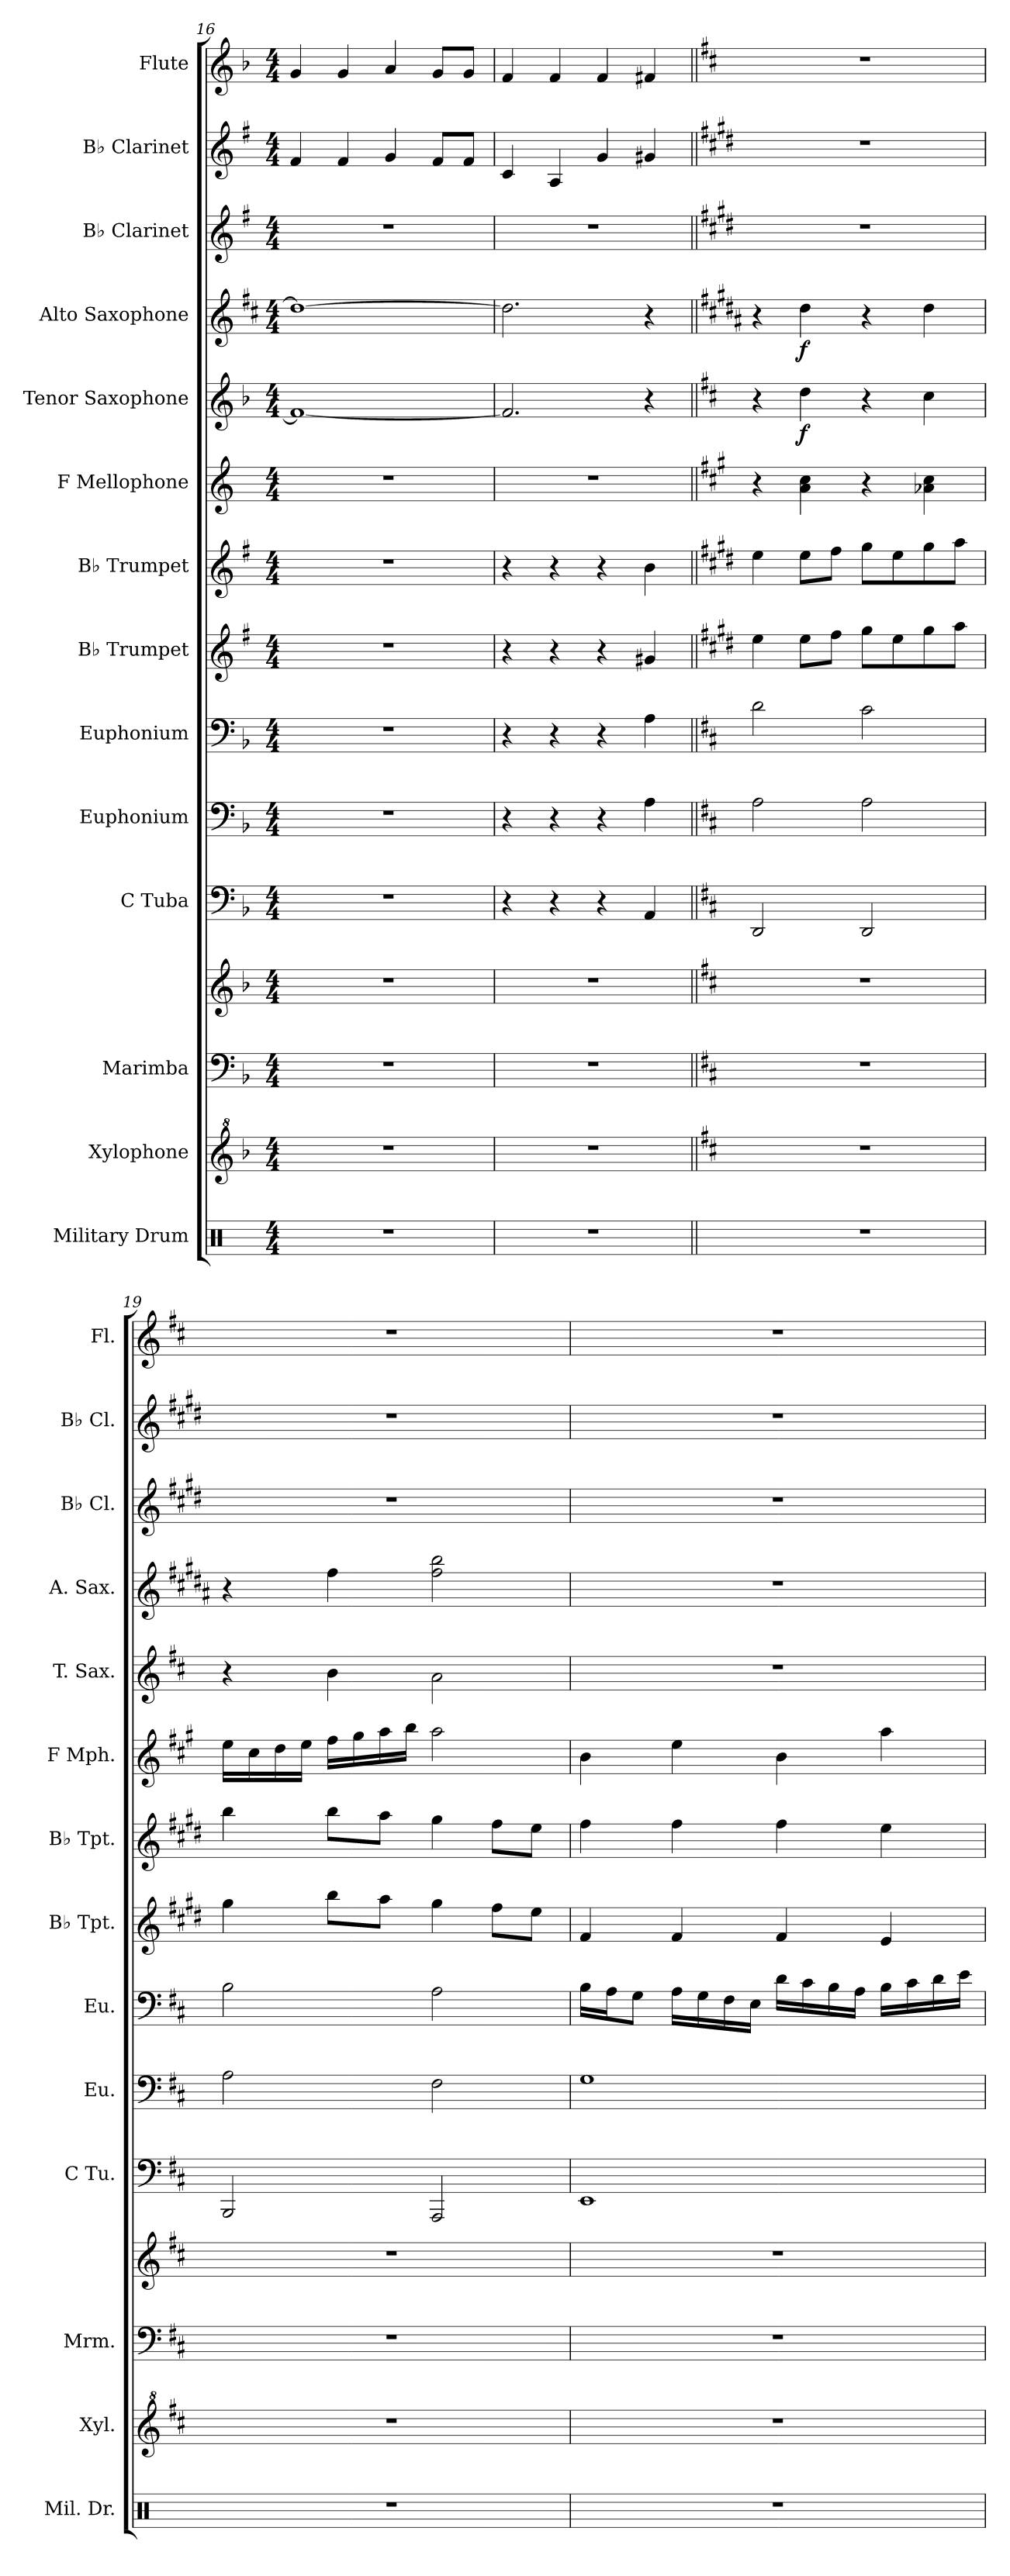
**kern	**kern	**kern	**kern	**kern	**kern	**kern	**kern	**kern	**kern	**kern	**dynam	**kern	**dynam	**kern	**kern	**kern
*part14	*part13	*part12	*part12	*part11	*part10	*part9	*part8	*part7	*part6	*part5	*part5	*part4	*part4	*part3	*part2	*part1
*staff15	*staff14	*staff13	*staff12	*staff11	*staff10	*staff9	*staff8	*staff7	*staff6	*staff5	*staff5	*staff4	*staff4	*staff3	*staff2	*staff1
*I"Military Drum	*I"Xylophone	*I"Marimba	*	*I"C Tuba	*I"Euphonium	*I"Euphonium	*I"B♭ Trumpet	*I"B♭ Trumpet	*I"F Mellophone	*I"Tenor Saxophone	*	*I"Alto Saxophone	*	*I"B♭ Clarinet	*I"B♭ Clarinet	*I"Flute
*I'Mil. Dr.	*I'Xyl.	*I'Mrm.	*	*I'C Tu.	*I'Eu.	*I'Eu.	*I'B♭ Tpt.	*I'B♭ Tpt.	*I'F Mph.	*I'T. Sax.	*	*I'A. Sax.	*	*I'B♭ Cl.	*I'B♭ Cl.	*I'Fl.
*clefX	*clefG^2	*clefF4	*clefG2	*clefF4	*clefF4	*clefF4	*clefG2	*clefG2	*clefG2	*clefG2	*	*clefG2	*	*clefG2	*clefG2	*clefG2
*	*	*	*	*	*	*	*ITrd1c2	*ITrd1c2	*ITrd4c7	*ITrd8c14	*	*ITrd5c9	*	*ITrd1c2	*ITrd1c2	*
*k[]	*k[b-]	*k[b-]	*k[b-]	*k[b-]	*k[b-]	*k[b-]	*k[b-]	*k[b-]	*k[b-]	*k[b-]	*	*k[b-]	*	*k[b-]	*k[b-]	*k[b-]
*C:	*F:	*F:	*F:	*F:	*F:	*F:	*F:	*F:	*F:	*F:	*	*F:	*	*F:	*F:	*F:
*M4/4	*M4/4	*M4/4	*M4/4	*M4/4	*M4/4	*M4/4	*M4/4	*M4/4	*M4/4	*M4/4	*	*M4/4	*	*M4/4	*M4/4	*M4/4
=16	=16	=16	=16	=16	=16	=16	=16	=16	=16	=16	=16	=16	=16	=16	=16	=16
1r	1r	1r	1r	1r	1r	1r	1r	1r	1r	1F_	.	1f_	.	1r	4e/	4g/
.	.	.	.	.	.	.	.	.	.	.	.	.	.	.	4e/	4g/
.	.	.	.	.	.	.	.	.	.	.	.	.	.	.	4f/	4a/
.	.	.	.	.	.	.	.	.	.	.	.	.	.	.	8e/L	8g/L
.	.	.	.	.	.	.	.	.	.	.	.	.	.	.	8e/J	8g/J
=17	=17	=17	=17	=17	=17	=17	=17	=17	=17	=17	=17	=17	=17	=17	=17	=17
1r	1r	1r	1r	4r	4r	4r	4r	4r	1r	2.F/]	.	2.f\]	.	1r	4B-/	4f/
.	.	.	.	4r	4r	4r	4r	4r	.	.	.	.	.	.	4G/	4f/
.	.	.	.	4r	4r	4r	4r	4r	.	.	.	.	.	.	4f/	4f/
.	.	.	.	4AA/	4A\	4A\	4f#X/	4a\	.	4r	.	4r	.	.	4f#X/	4f#X/
!!LO:PB:g=z
=18||	=18||	=18||	=18||	=18||	=18||	=18||	=18||	=18||	=18||	=18||	=18||	=18||	=18||	=18||	=18||	=18||
*	*k[f#c#]	*k[f#c#]	*k[f#c#]	*k[f#c#]	*k[f#c#]	*k[f#c#]	*k[f#c#]	*k[f#c#]	*k[f#c#]	*k[f#c#]	*	*k[f#c#]	*	*k[f#c#]	*k[f#c#]	*k[f#c#]
*	*D:	*D:	*D:	*D:	*D:	*D:	*D:	*D:	*D:	*D:	*	*D:	*	*D:	*D:	*D:
1r	1r	1r	1r	2DD/	2A\	2d\	4dd\	4dd\	4r	4r	.	4r	.	1r	1r	1r
!	!	!	!	!	!	!	!	!	!	!	!LO:DY:b	!	!LO:DY:b	!	!	!
.	.	.	.	.	.	.	8dd\L	8dd\L	4d\ 4f#\	4d\	f	4f#\	f	.	.	.
.	.	.	.	.	.	.	8ee\J	8ee\J	.	.	.	.	.	.	.	.
.	.	.	.	2DD/	2A\	2c#\	8ff#\L	8ff#\L	4r	4r	.	4r	.	.	.	.
.	.	.	.	.	.	.	8dd\	8dd\	.	.	.	.	.	.	.	.
.	.	.	.	.	.	.	8ff#\	8ff#\	4d-X\ 4f#\	4c#\	.	4f#\	.	.	.	.
.	.	.	.	.	.	.	8gg\J	8gg\J	.	.	.	.	.	.	.	.
=19	=19	=19	=19	=19	=19	=19	=19	=19	=19	=19	=19	=19	=19	=19	=19	=19
1r	1r	1r	1r	2BBB/	2A\	2B\	4ff#\	4aa\	16a\LL	4r	.	4r	.	1r	1r	1r
.	.	.	.	.	.	.	.	.	16f#\	.	.	.	.	.	.	.
.	.	.	.	.	.	.	.	.	16g\	.	.	.	.	.	.	.
.	.	.	.	.	.	.	.	.	16a\JJ	.	.	.	.	.	.	.
.	.	.	.	.	.	.	8aa\L	8aa\L	16b\LL	4B\	.	4a\	.	.	.	.
.	.	.	.	.	.	.	.	.	16cc#\	.	.	.	.	.	.	.
.	.	.	.	.	.	.	8gg\J	8gg\J	16dd\	.	.	.	.	.	.	.
.	.	.	.	.	.	.	.	.	16ee\JJ	.	.	.	.	.	.	.
.	.	.	.	2AAA/	2F#\	2A\	4ff#\	4ff#\	2dd\	2A\	.	2a\ 2dd\	.	.	.	.
.	.	.	.	.	.	.	8ee\L	8ee\L	.	.	.	.	.	.	.	.
.	.	.	.	.	.	.	8dd\J	8dd\J	.	.	.	.	.	.	.	.
=20	=20	=20	=20	=20	=20	=20	=20	=20	=20	=20	=20	=20	=20	=20	=20	=20
1r	1r	1r	1r	1EE	1G	16B\LL	4e/	4ee\	4e\	1r	.	1r	.	1r	1r	1r
.	.	.	.	.	.	16A\J	.	.	.	.	.	.	.	.	.	.
.	.	.	.	.	.	8G\J	.	.	.	.	.	.	.	.	.	.
.	.	.	.	.	.	16A\LL	4e/	4ee\	4a\	.	.	.	.	.	.	.
.	.	.	.	.	.	16G\	.	.	.	.	.	.	.	.	.	.
.	.	.	.	.	.	16F#\	.	.	.	.	.	.	.	.	.	.
.	.	.	.	.	.	16E\JJ	.	.	.	.	.	.	.	.	.	.
.	.	.	.	.	.	16d\LL	4e/	4ee\	4e\	.	.	.	.	.	.	.
.	.	.	.	.	.	16c#\	.	.	.	.	.	.	.	.	.	.
.	.	.	.	.	.	16B\	.	.	.	.	.	.	.	.	.	.
.	.	.	.	.	.	16A\JJ	.	.	.	.	.	.	.	.	.	.
.	.	.	.	.	.	16B\LL	4d/	4dd\	4dd\	.	.	.	.	.	.	.
.	.	.	.	.	.	16c#\	.	.	.	.	.	.	.	.	.	.
.	.	.	.	.	.	16d\	.	.	.	.	.	.	.	.	.	.
.	.	.	.	.	.	16e\JJ	.	.	.	.	.	.	.	.	.	.
=	=	=	=	=	=	=	=	=	=	=	=	=	=	=	=	=
*-	*-	*-	*-	*-	*-	*-	*-	*-	*-	*-	*-	*-	*-	*-	*-	*-
